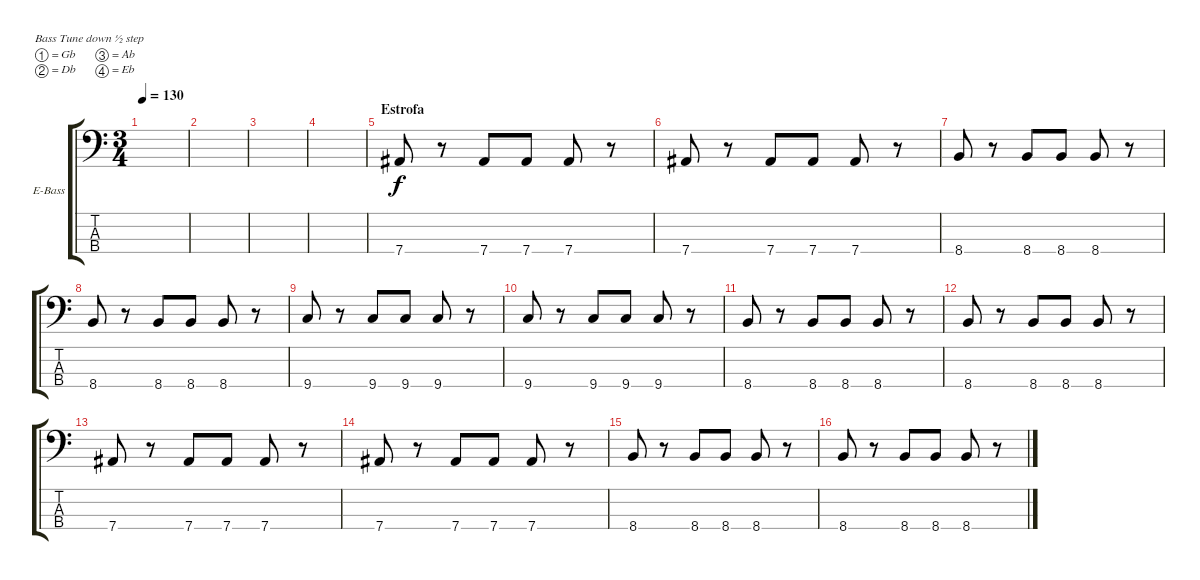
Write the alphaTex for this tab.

\defaultSystemsLayout 4
\bracketExtendMode groupsimilarinstruments
\firstSystemTrackNameOrientation horizontal
\otherSystemsTrackNameOrientation horizontal
\track ("Electric Bass" "E-Bass") {instrument electricbassfinger}
\staff {score tabs}
\tuning (Gb2 Db2 Ab1 Eb1)
\ts (3 4)
\tempo 130
\clef f4
\ks c
|
|
|
|
\section ("" "Estrofa")
7.4.8 r.8 7.4.8 7.4.8 7.4.8 r.8 |
7.4.8 r.8 7.4.8 7.4.8 7.4.8 r.8 |
8.4.8 r.8 8.4.8 8.4.8 8.4.8 r.8 |
8.4.8 r.8 8.4.8 8.4.8 8.4.8 r.8 |
9.4.8 r.8 9.4.8 9.4.8 9.4.8 r.8 |
9.4.8 r.8 9.4.8 9.4.8 9.4.8 r.8 |
8.4.8 r.8 8.4.8 8.4.8 8.4.8 r.8 |
8.4.8 r.8 8.4.8 8.4.8 8.4.8 r.8 |
7.4.8 r.8 7.4.8 7.4.8 7.4.8 r.8 |
7.4.8 r.8 7.4.8 7.4.8 7.4.8 r.8 |
8.4.8 r.8 8.4.8 8.4.8 8.4.8 r.8 |
8.4.8 r.8 8.4.8 8.4.8 8.4.8 r.8
